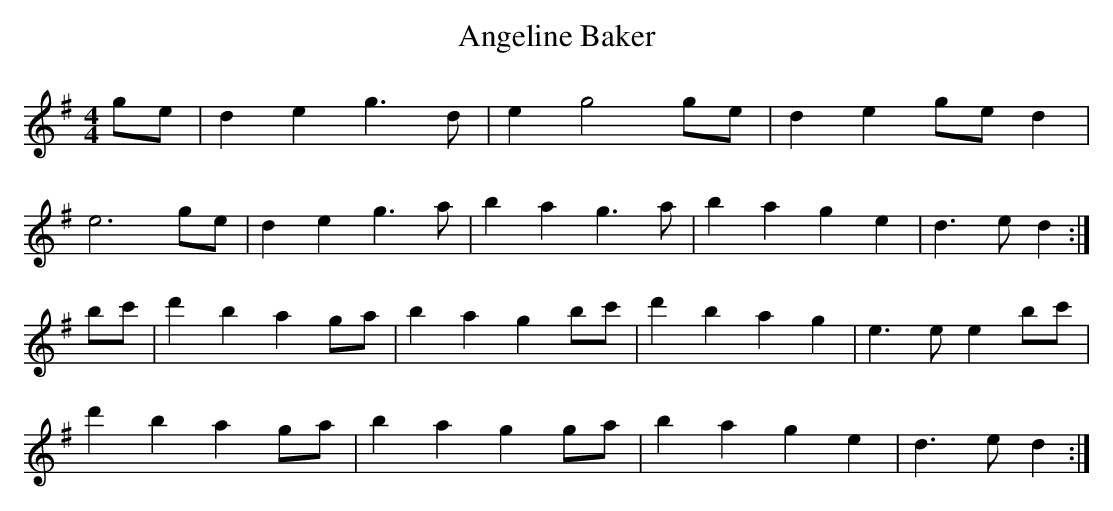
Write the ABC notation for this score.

X:1
T:Angeline Baker
M:4/4
L:1/8
K:G
ge|d2 e2 g3 d|e2 g4 ge|d2 e2 ge d2|
e6 ge|d2 e2 g3 a|b2 a2 g3 a|b2 a2 g2 e2|d3 e d2:|
bc'|d'2 b2 a2 ga|b2 a2 g2 bc'|d'2 b2 a2 g2|e3 e e2 bc'|
d'2 b2 a2 ga|b2 a2 g2 ga|b2 a2 g2 e2|d3 e d2:|
